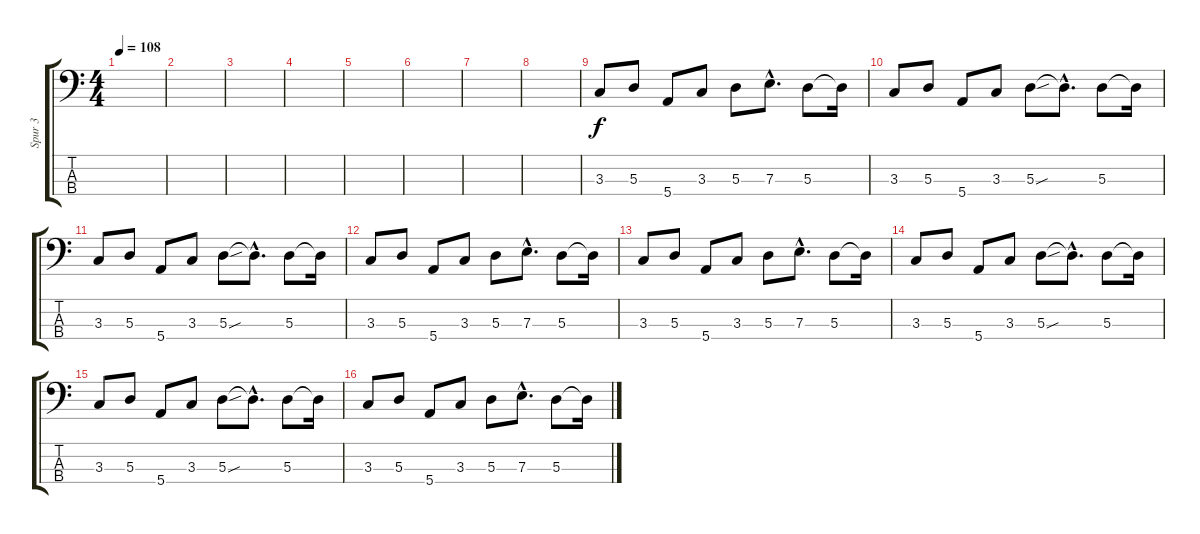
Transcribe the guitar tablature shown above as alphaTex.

\track ("Spur 3" "Spur 3") {instrument acousticbass}
\staff {score tabs}
\tuning (G2 D2 A1 E1) {hide}
\ts (4 4)
\tempo 108
\clef f4
\ks c
|
|
|
|
|
|
|
|
3.3.8 5.3.8 5.4.8 3.3.8 5.3.8 7.3{hac}.8{d} 5.3.8 5.3{t}.16 |
3.3.8 5.3.8 5.4.8 3.3.8 5.3{sou}.8 5.3{hac t}.8{d} 5.3.8 5.3{t}.16 |
3.3.8 5.3.8 5.4.8 3.3.8 5.3{sou}.8 5.3{hac t}.8{d} 5.3.8 5.3{t}.16 |
3.3.8 5.3.8 5.4.8 3.3.8 5.3.8 7.3{hac}.8{d} 5.3.8 5.3{t}.16 |
3.3.8 5.3.8 5.4.8 3.3.8 5.3.8 7.3{hac}.8{d} 5.3.8 5.3{t}.16 |
3.3.8 5.3.8 5.4.8 3.3.8 5.3{sou}.8 5.3{hac t}.8{d} 5.3.8 5.3{t}.16 |
3.3.8 5.3.8 5.4.8 3.3.8 5.3{sou}.8 5.3{hac t}.8{d} 5.3.8 5.3{t}.16 |
3.3.8 5.3.8 5.4.8 3.3.8 5.3.8 7.3{hac}.8{d} 5.3.8 5.3{t}.16
